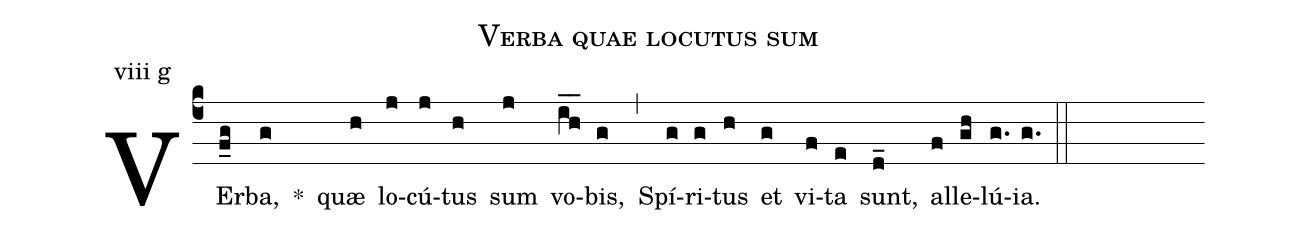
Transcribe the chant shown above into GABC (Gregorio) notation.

name: Verba quae locutus sum;
annotation: viii g;
mode: 8;
%%
(c4)
VEr(f_g)ba,(g) *()
quæ(h) lo(j)cú(j)tus(h) sum(j) vo(ih__)bis,(g) (,)
Spí(g)ri(g)tus(h) et(g) vi(f)ta(e) sunt,(d_) al(f)le(gh)lú(g.)ia.(g.) (::)
